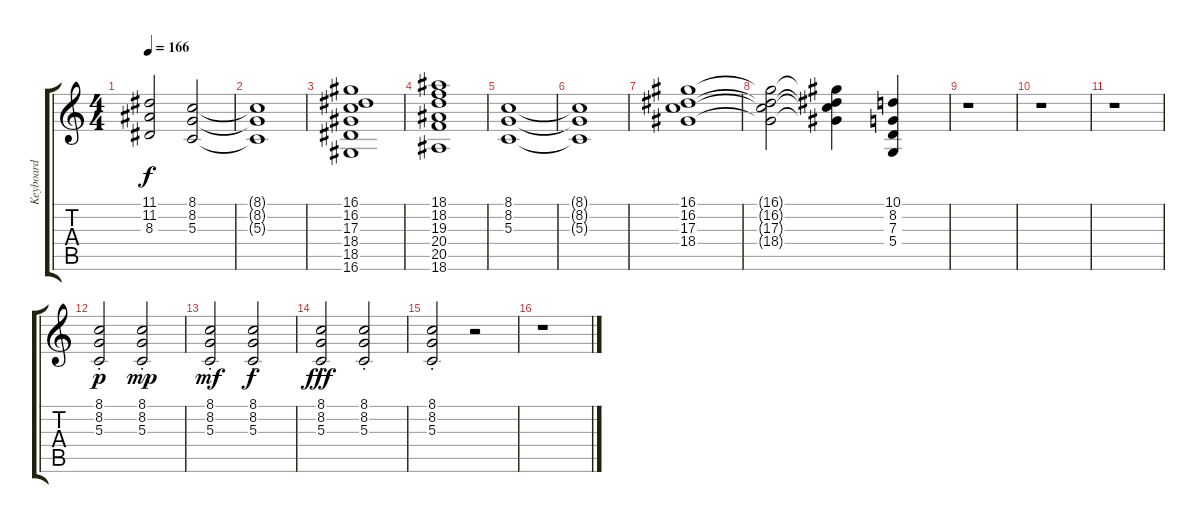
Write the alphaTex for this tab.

\track ("Keyboard" "Keyboard") {instrument pad4choir}
\staff {score tabs}
\tuning (E4 B3 G3 D3 A2 E2) {hide}
\ts (4 4)
\tempo 166
\clef g2
\ks c
(11.1 11.2 8.3).2{dy f} (8.1 8.2 5.3).2 |
(8.1{t} 8.2{t} 5.3{t}).1 |
(16.1 16.2 17.3 18.4 18.5 16.6).1 |
(18.1 18.2 19.3 20.4 20.5 18.6).1 |
(8.1 8.2 5.3).1 |
(8.1{t} 8.2{t} 5.3{t}).1 |
(16.1 16.2 17.3 18.4).1 |
(16.1{t} 16.2{t} 17.3{t} 18.4{t}).2 (16.1{t} 16.2{t} 17.3{t} 18.4{t}).4 (10.1 8.2 7.3 5.4).4 |
r.1 |
r.1 |
r.1 |
(8.1{st} 8.2{st} 5.3{st}).2{dy p} (8.1{st} 8.2{st} 5.3{st}).2{dy mp} |
(8.1{st} 8.2{st} 5.3{st}).2{dy mf} (8.1{st} 8.2{st} 5.3{st}).2{dy f} |
(8.1{st} 8.2{st} 5.3{st}).2{dy fff} (8.1{st} 8.2{st} 5.3{st}).2 |
(8.1{st} 8.2{st} 5.3{st}).2 r.2 |
r.1
